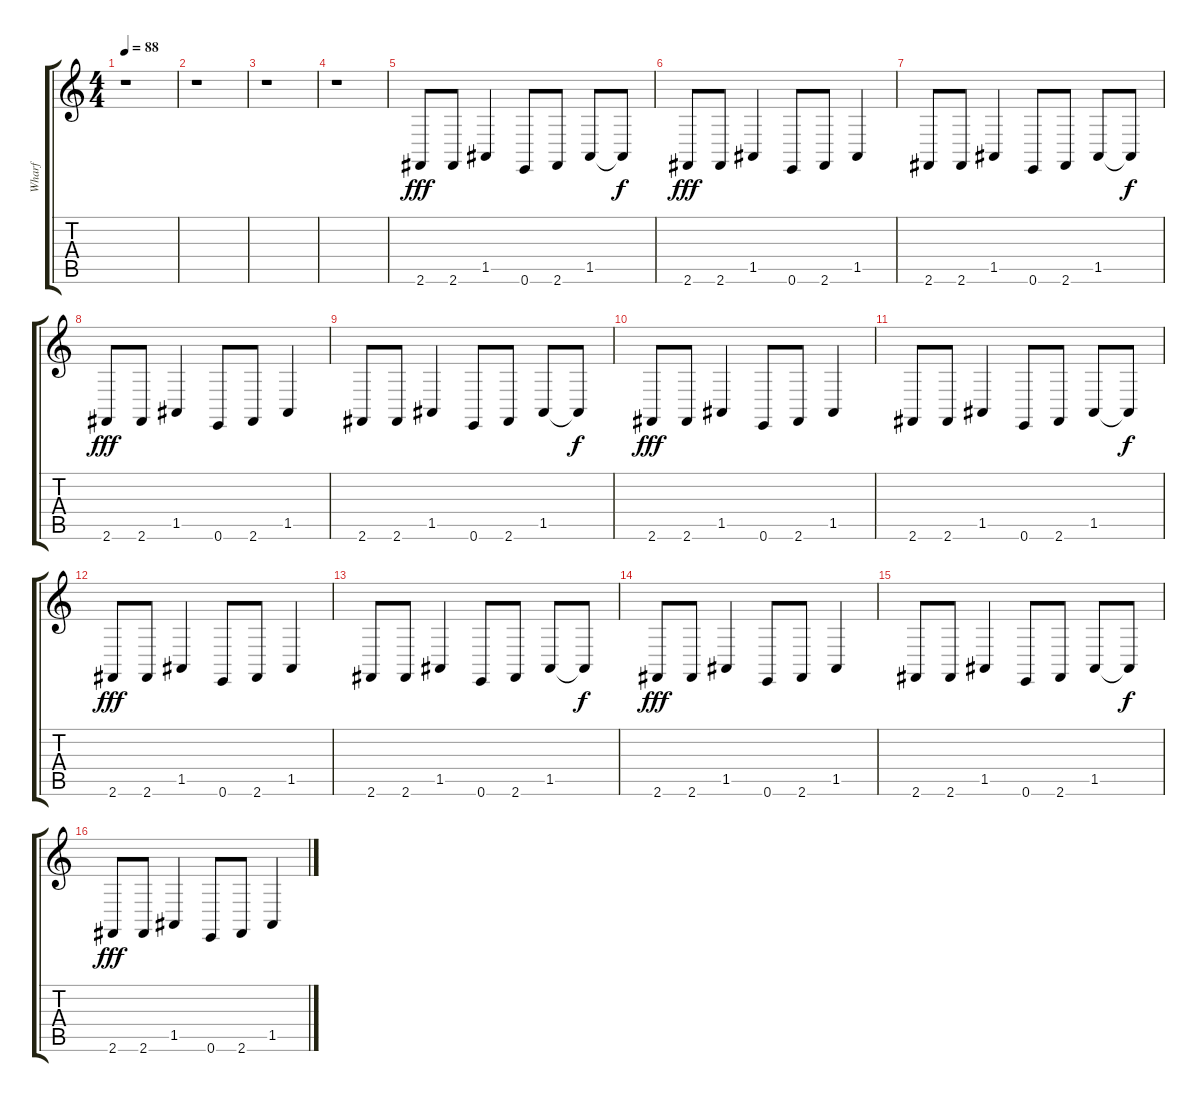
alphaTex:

\track ("Wharf" "Wharf") {instrument acousticgrandpiano}
\staff {score tabs}
\tuning (E4 B3 G3 D3 A2 E2) {hide}
\ts (4 4)
\tempo 88
\clef g2
\ks c
r.1{dy fff instrument acousticgrandpiano} |
r.1 |
r.1 |
r.1 |
2.6.8 2.6.8 1.5.4 0.6.8 2.6.8 1.5.8 1.5{t}.8{dy f} |
2.6.8{dy fff} 2.6.8 1.5.4 0.6.8 2.6.8 1.5.4 |
2.6.8 2.6.8 1.5.4 0.6.8 2.6.8 1.5.8 1.5{t}.8{dy f} |
2.6.8{dy fff} 2.6.8 1.5.4 0.6.8 2.6.8 1.5.4 |
2.6.8 2.6.8 1.5.4 0.6.8 2.6.8 1.5.8 1.5{t}.8{dy f} |
2.6.8{dy fff} 2.6.8 1.5.4 0.6.8 2.6.8 1.5.4 |
2.6.8 2.6.8 1.5.4 0.6.8 2.6.8 1.5.8 1.5{t}.8{dy f} |
2.6.8{dy fff} 2.6.8 1.5.4 0.6.8 2.6.8 1.5.4 |
2.6.8 2.6.8 1.5.4 0.6.8 2.6.8 1.5.8 1.5{t}.8{dy f} |
2.6.8{dy fff} 2.6.8 1.5.4 0.6.8 2.6.8 1.5.4 |
2.6.8 2.6.8 1.5.4 0.6.8 2.6.8 1.5.8 1.5{t}.8{dy f} |
2.6.8{dy fff} 2.6.8 1.5.4 0.6.8 2.6.8 1.5.4
